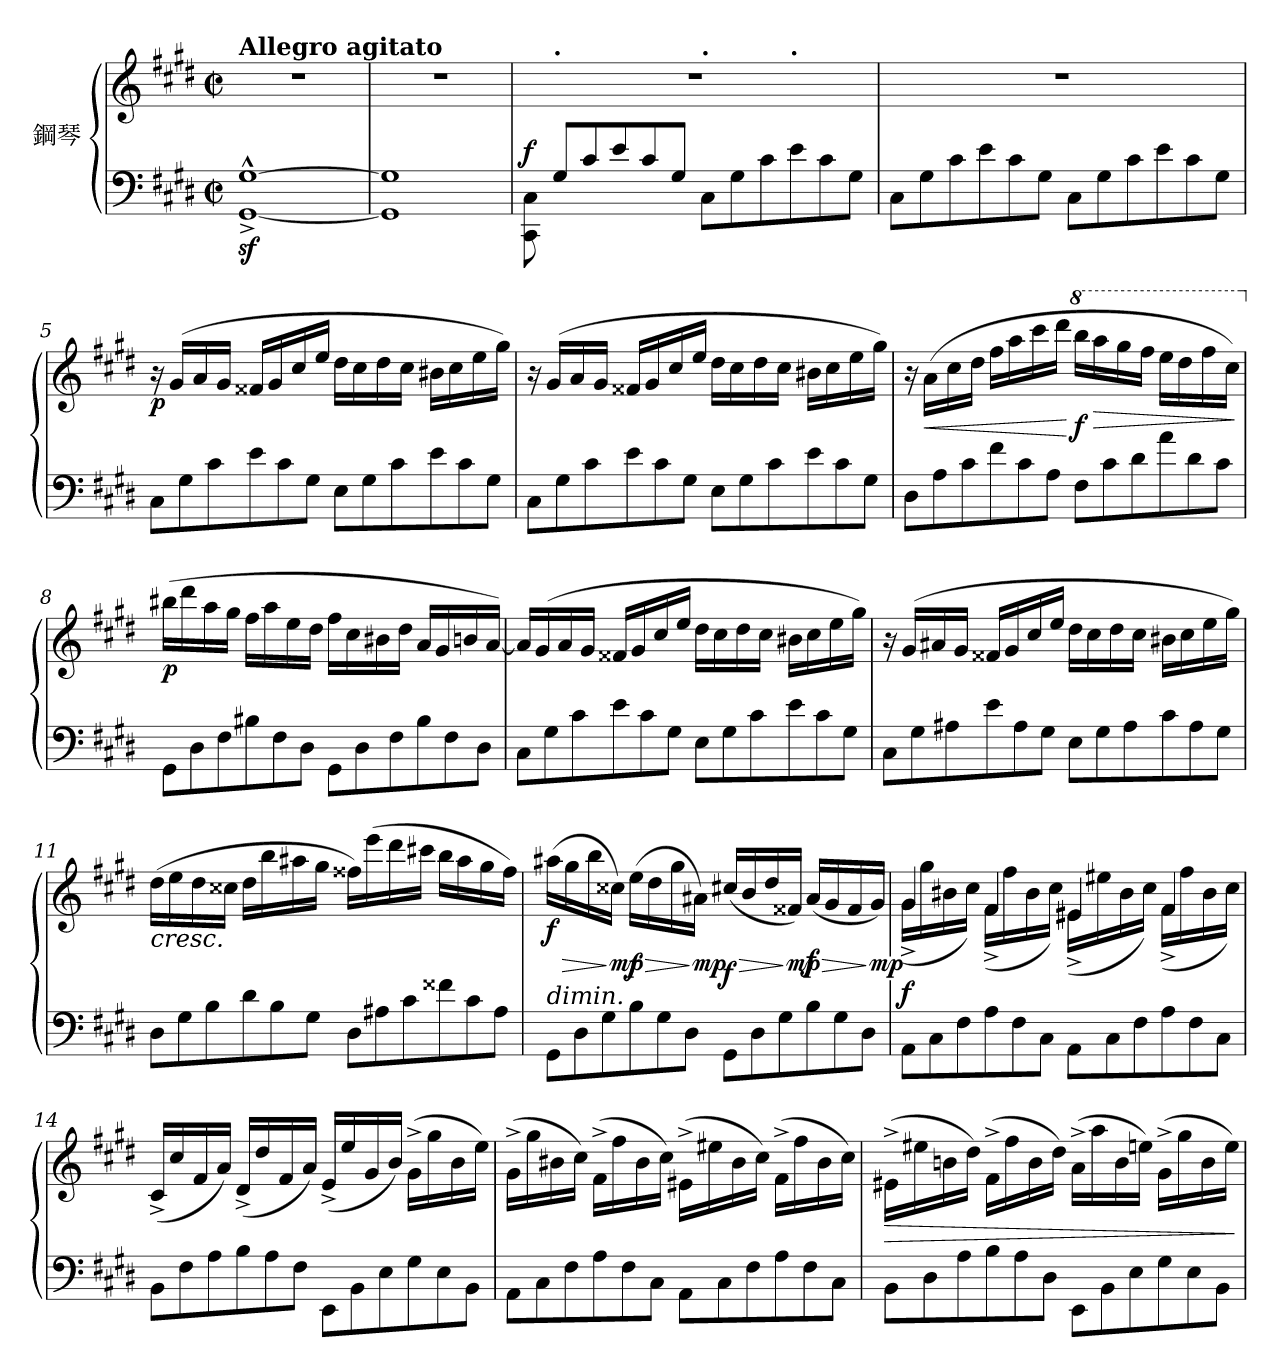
**kern	**kern	**dynam
*part1	*part1	*part1
*staff2	*staff1	*staff1/2
*I"鋼琴	*	*
*clefF4	*clefG2	*
*k[f#c#g#d#]	*k[f#c#g#d#]	*
*M2/2	*M2/2	*
*met(c|)	*met(c|)	*
*MM162	*MM162	*
=1	=1	=1
!	!LO:TX:a:B:t=Allegro agitato	!
[1GG#z>^^^ [1G#z>^^^	1r	.
=2	=2	=2
1GG#] 1G#]	1r	.
=3	=3	=3
*Xtuplet	*	*
*	*MM42	*
!	!LO:TX:b:B:t=.	!
!	!	!LO:DY:a=2
*	*^	*
*	*	*^	*
12CC#\ 12C#\	1r	12ryy	2ryy	f
*	*MM66	*	*	*
!	!	!LO:TX:a:B:t=.	!	!
12G#/L	.	3%2ryy	.	.
*	*MM102	*	*	*
12c#/	.	.	.	.
*	*MM138	*	*	*
12e/	.	.	.	.
12c#/	.	.	.	.
12G#/J	.	.	.	.
*	*MM162	*	*	*
!	!	!	!LO:TX:a:B:t=.	!
12C#\L	.	.	2ryy	.
12G#\	.	.	.	.
12c#\	.	.	.	.
!	!	!LO:TX:a:B:t=.	!	!
12e\	.	6.ryy	.	.
12c#\	.	.	.	.
12G#\J	.	.	.	.
*	*v	*v	*v	*
=4	=4	=4
12C#\L	1r	.
12G#\	.	.
12c#\	.	.
12e\	.	.
12c#\	.	.
12G#\J	.	.
12C#\L	.	.
12G#\	.	.
12c#\	.	.
12e\	.	.
12c#\	.	.
12G#\J	.	.
=5	=5	=5
!	!	!LO:DY:b
12C#\L	16r	p
.	(>16g#/LL	.
12G#\	.	.
.	16a/	.
12c#\	.	.
.	16g#/JJ	.
12e\	16f##X/LL	.
.	16g#/	.
12c#\	.	.
.	16cc#/	.
12G#\J	.	.
.	16ee/JJ	.
12E\L	16dd#\LL	.
.	16cc#\	.
12G#\	.	.
.	16dd#\	.
12c#\	.	.
.	16cc#\JJ	.
12e\	16b#X\LL	.
.	16cc#\	.
12c#\	.	.
.	16ee\	.
12G#\J	.	.
.	16gg#\JJ)	.
!!LO:LB:g=z
=6	=6	=6
12C#\L	16r	.
.	(>16g#/LL	.
12G#\	.	.
.	16a/	.
12c#\	.	.
.	16g#/JJ	.
12e\	16f##X/LL	.
.	16g#/	.
12c#\	.	.
.	16cc#/	.
12G#\J	.	.
.	16ee/JJ	.
12E\L	16dd#\LL	.
.	16cc#\	.
12G#\	.	.
.	16dd#\	.
12c#\	.	.
.	16cc#\JJ	.
12e\	16b#X\LL	.
.	16cc#\	.
12c#\	.	.
.	16ee\	.
12G#\J	.	.
.	16gg#\JJ)	.
=7	=7	=7
12D#\L	16r	.
!	!	!LO:HP:b
.	(>16a\LL	<
12A\	.	.
.	16cc#\	.
12c#\	.	.
.	16dd#\JJ	.
12f#\	16ff#\LL	.
.	16aa\	.
12c#\	.	.
.	16ccc#\	.
12A\J	.	.
.	16ddd#\JJ	.
*	*8va	*
!	!	!LO:DY:n=1:b
12F#\L	16bbb\LL	[ f
!	!	!LO:HP:b
.	16aaa\	>
12c#\	.	.
.	16ggg#\	.
12d#\	.	.
.	16fff#\JJ	.
12a\	16eee\LL	.
.	16ddd#\	.
12d#\	.	.
.	16fff#\	.
12c#\J	.	.
.	16ccc#\JJ)	.
.	.	]
=8	=8	=8
*	*X8va	*
!	!	!LO:DY:b
12GG#\L	(>16bb#X\LL	p
.	16ddd#\	.
12D#\	.	.
.	16aa\	.
12F#\	.	.
.	16gg#\JJ	.
12B#X\	16ff#\LL	.
.	16aa\	.
12F#\	.	.
.	16ee\	.
12D#\J	.	.
.	16dd#\JJ	.
12GG#\L	16ff#\LL	.
.	16cc#\	.
12D#\	.	.
.	16b#X\	.
12F#\	.	.
.	16dd#\JJ	.
12B#\	16a/LL	.
.	16g#/	.
12F#\	.	.
.	16bn/	.
12D#\J	.	.
.	[16a/JJ)	.
!!LO:LB:g=z
=9	=9	=9
12C#\L	16a/LL]	.
.	(>16g#/	.
12G#\	.	.
.	16a/	.
12c#\	.	.
.	16g#/JJ	.
12e\	16f##X/LL	.
.	16g#/	.
12c#\	.	.
.	16cc#/	.
12G#\J	.	.
.	16ee/JJ	.
12E\L	16dd#\LL	.
.	16cc#\	.
12G#\	.	.
.	16dd#\	.
12c#\	.	.
.	16cc#\JJ	.
12e\	16b#X\LL	.
.	16cc#\	.
12c#\	.	.
.	16ee\	.
12G#\J	.	.
.	16gg#\JJ)	.
=10	=10	=10
12C#\L	16r	.
.	(>16g#/LL	.
12G#\	.	.
.	16a#X/	.
12A#X\	.	.
.	16g#/JJ	.
12e\	16f##X/LL	.
.	16g#/	.
12A#\	.	.
.	16cc#/	.
12G#\J	.	.
.	16ee/JJ	.
12E\L	16dd#\LL	.
.	16cc#\	.
12G#\	.	.
.	16dd#\	.
12A#\	.	.
.	16cc#\JJ	.
12c#\	16b#X\LL	.
.	16cc#\	.
12A#\	.	.
.	16ee\	.
12G#\J	.	.
.	16gg#\JJ)	.
=11	=11	=11
!	!LO:TX:b:i:t=cresc.	!
12D#\L	(>16dd#\LL	.
.	16ee\	.
12G#\	.	.
.	16dd#\	.
12B\	.	.
.	16cc##X\JJ	.
12d#\	16dd#\LL	.
.	16bb\	.
12B\	.	.
.	16aa#X\	.
12G#\J	.	.
.	16gg#\JJ	.
12D#\L	16ff##X\LL)	.
.	(>16eee\	.
12A#X\	.	.
.	16ddd#\	.
12c#\	.	.
.	16ccc#X\JJ	.
12f##X\	16bb\LL	.
.	16aa#\	.
12c#\	.	.
.	16gg#\	.
12A#\J	.	.
.	16ff##\JJ)	.
!!LO:LB:g=z
=12	=12	=12
!LO:TX:a:i:t=dimin.	!	!
!	!	!LO:HP:b
!	!	!LO:DY:n=1:b
12GG#\L	(>16aa#X\LL	> f
.	16gg#\	.
12D#\	.	.
.	16bb\	.
12G#\	.	.
!	!	!LO:DY:n=2:b
.	16cc##X\JJ)	] mp
!	!	!LO:HP:b
!	!	!LO:DY:n=3:b
12B\	(>16ee\LL	> f
.	16dd#\	.
12G#\	.	.
.	16gg#\	.
12D#\J	.	.
!	!	!LO:DY:n=4:b
.	16a#X\JJ)	] mp
!	!	!LO:HP:b
!	!	!LO:DY:n=5:b
12GG#\L	(<16cc#X/LL	> f
.	16b/	.
12D#\	.	.
.	16dd#/	.
12G#\	.	.
!	!	!LO:DY:n=6:b
.	16f##X/JJ)	] mp
!	!	!LO:HP:b
!	!	!LO:DY:n=7:b
12B\	(<16a#/LL	> f
.	16g#/	.
12G#\	.	.
.	16f##/	.
12D#\J	.	.
!	!	!LO:DY:n=8:b
.	16g#/JJ)	] mp
=13	=13	=13
*	*^	*
!	!	!	!LO:DY:b
12AA\L	4g#/	(>16g#^\LL	f
.	.	16gg#\	.
12C#\	.	.	.
.	.	16b#X\	.
12F#\	.	.	.
.	.	16cc#\JJ)	.
12A\	4f#/	(>16f#^\LL	.
.	.	16ff#\	.
12F#\	.	.	.
.	.	16b#\	.
12C#\J	.	.	.
.	.	16cc#\JJ)	.
12AA\L	4e#X/	(>16e#^\LL	.
.	.	16ee#X\	.
12C#\	.	.	.
.	.	16b#\	.
12F#\	.	.	.
.	.	16cc#\JJ)	.
12A\	4f#/	(>16f#^\LL	.
.	.	16ff#\	.
12F#\	.	.	.
.	.	16b#\	.
12C#\J	.	.	.
.	.	16cc#\JJ)	.
*	*v	*v	*
=14	=14	=14
12BB\L	(<16c#^/LL	.
.	16cc#/	.
12F#\	.	.
.	16f#/	.
12A\	.	.
.	16a/JJ)	.
12B\	(<16d#^/LL	.
.	16dd#/	.
12A\	.	.
.	16f#/	.
12F#\J	.	.
.	16a/JJ)	.
12EE\L	(<16e^/LL	.
.	16ee/	.
12BB\	.	.
.	16g#/	.
12E\	.	.
.	16b/JJ)	.
12G#\	(>16g#^\LL	.
.	16gg#\	.
12E\	.	.
.	16b\	.
12BB\J	.	.
.	16ee\JJ)	.
!!LO:LB:g=z
=15	=15	=15
12AA\L	(>16g#^\LL	.
.	16gg#\	.
12C#\	.	.
.	16b#X\	.
12F#\	.	.
.	16cc#\JJ)	.
12A\	(>16f#^\LL	.
.	16ff#\	.
12F#\	.	.
.	16b#\	.
12C#\J	.	.
.	16cc#\JJ)	.
12AA\L	(>16e#X^\LL	.
.	16ee#X\	.
12C#\	.	.
.	16b#\	.
12F#\	.	.
.	16cc#\JJ)	.
12A\	(>16f#^\LL	.
.	16ff#\	.
12F#\	.	.
.	16b#\	.
12C#\J	.	.
.	16cc#\JJ)	.
=16	=16	=16
!	!	!LO:HP:b
12BB\L	(>16e#X^\LL	>
.	16ee#X\	.
12D#\	.	.
.	16bn\	.
12A\	.	.
.	16dd#\JJ)	.
12B\	(>16f#^\LL	.
.	16ff#\	.
12A\	.	.
.	16b\	.
12D#\J	.	.
.	16dd#\JJ)	.
12EE\L	(>16a^\LL	.
.	16aa\	.
12BB\	.	.
.	16b\	.
12E\	.	.
.	16een\JJ)	.
12G#\	(>16g#^\LL	.
.	16gg#\	.
12E\	.	.
.	16b\	.
12BB\J	.	.
.	16ee\JJ)	.
.	.	]
=	=	=
*-	*-	*-
